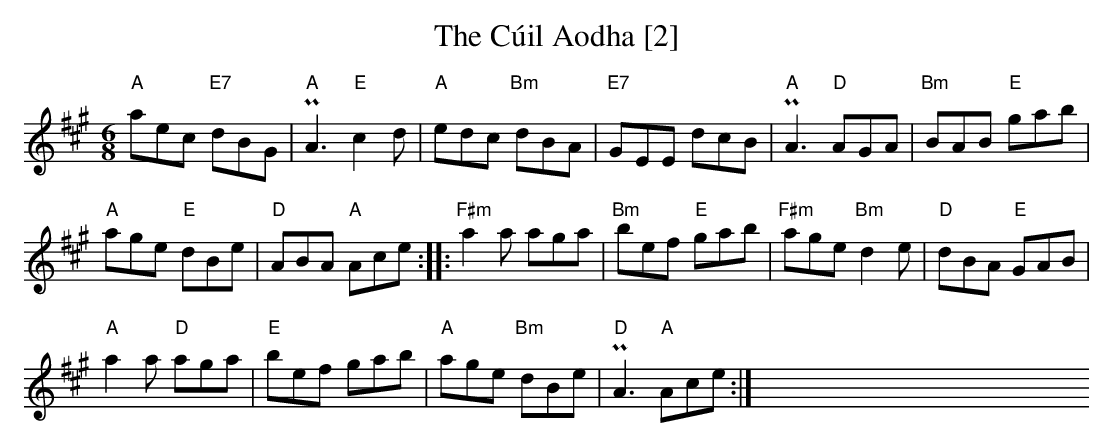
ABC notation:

X:1
T:The Cúil Aodha [2]
M:6/8
L:1/8
K:A
"A"aec "E7"dBG | "A"!uppermordent!A3 "E"c2 d | "A"edc "Bm"dBA | "E7"GEE dcB |\
"A"!uppermordent!A3 "D"AGA | "Bm"BAB "E"gab |
 "A"age "E"dBe | "D"ABA "A"Ace ::\
"F#m"a2 a aga | "Bm"bef "E"gab | "F#m"age "Bm"d2 e | "D"dBA "E"GAB |
"A"a2 a "D"aga | "E"bef gab | "A"age "Bm"dBe | "D"!uppermordent!A3 "A"Ace :|\
 xxx xxx [] xxx xxx []
